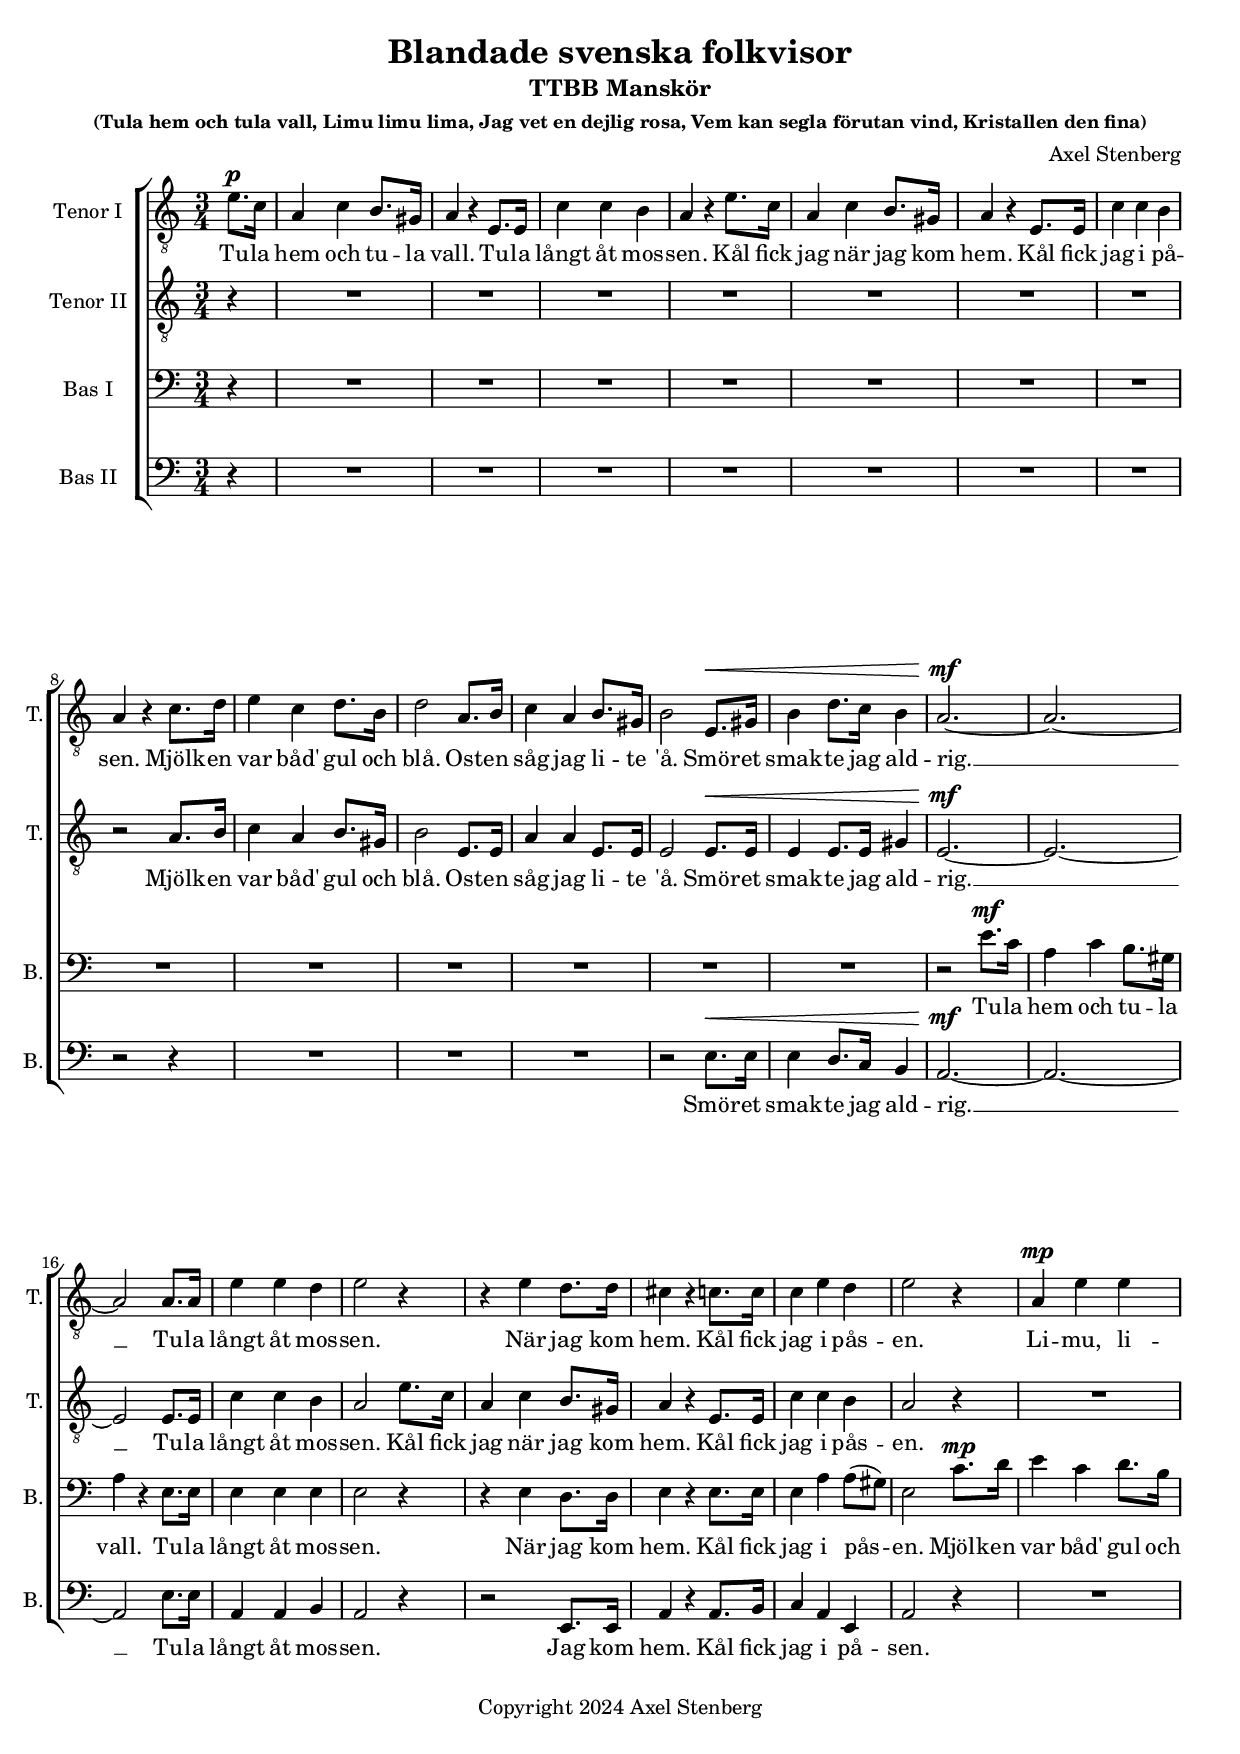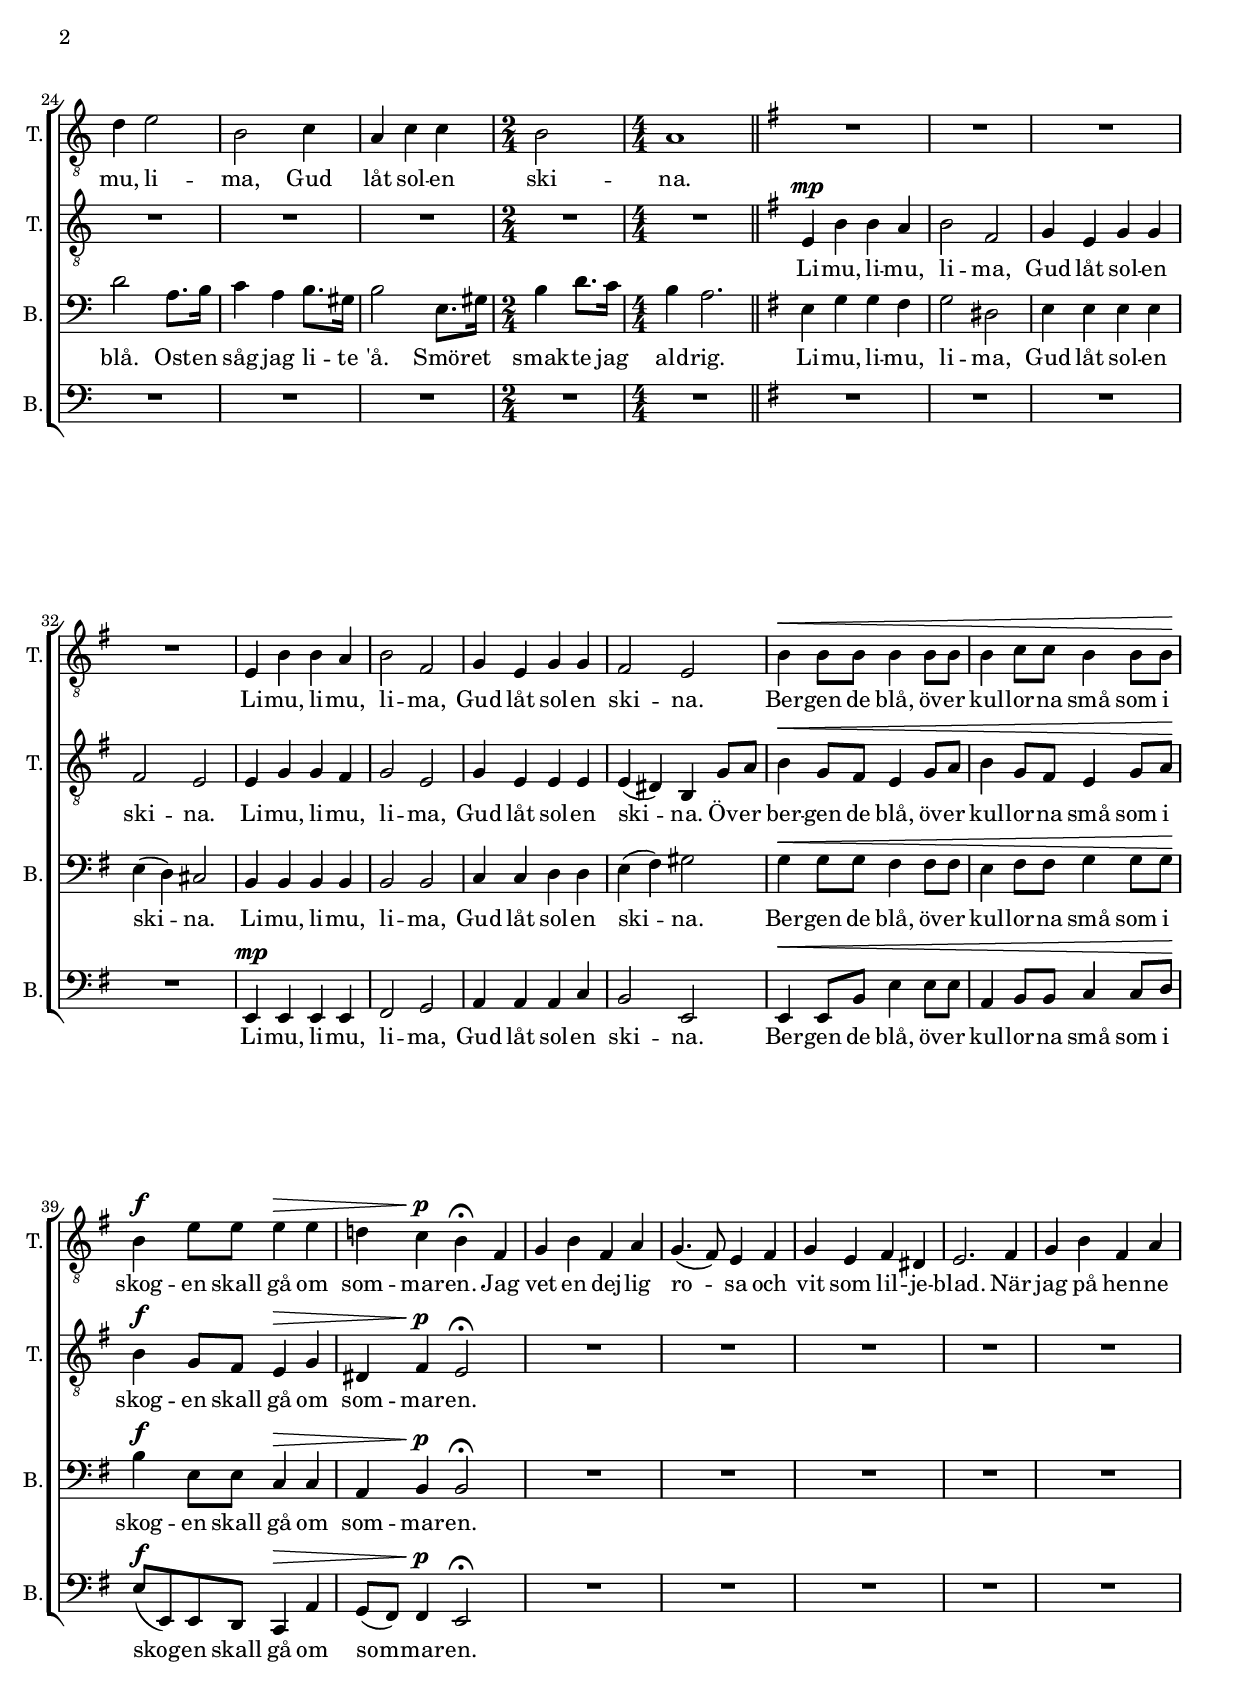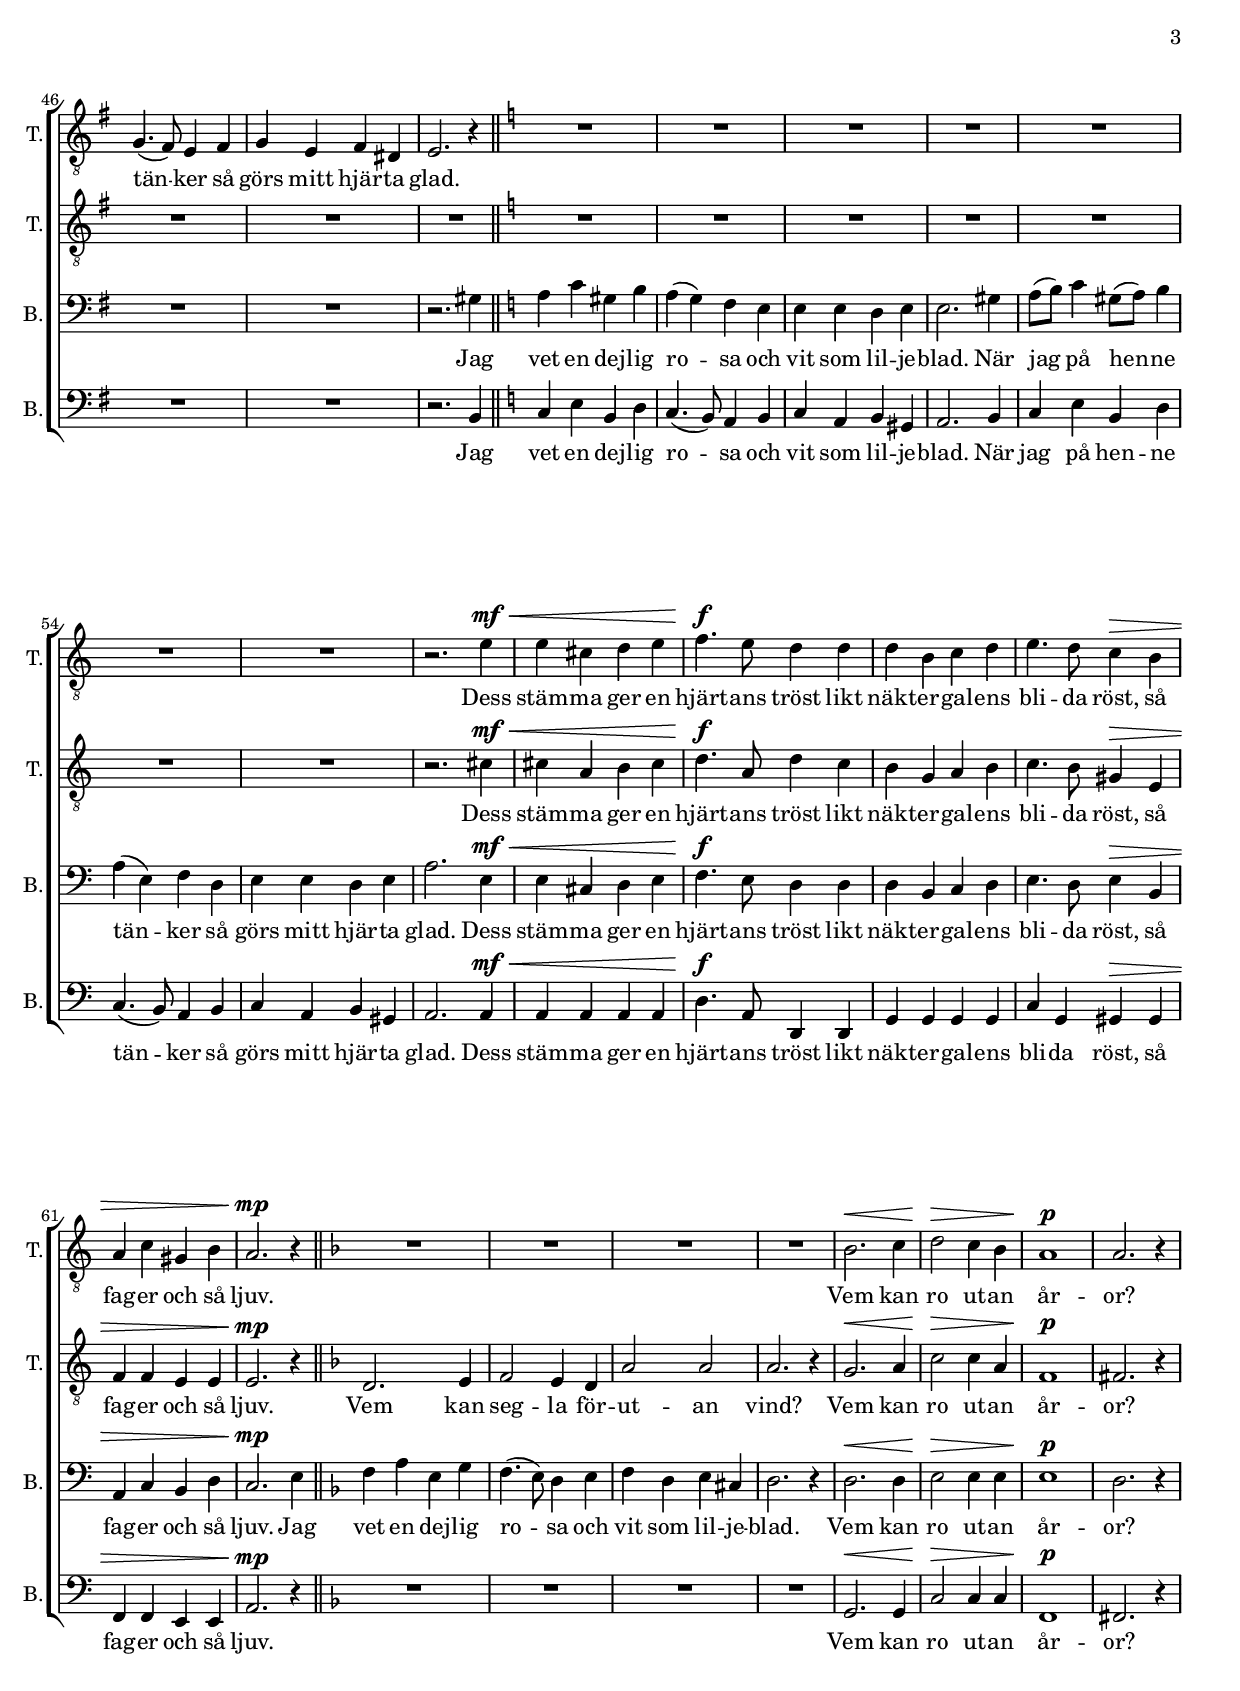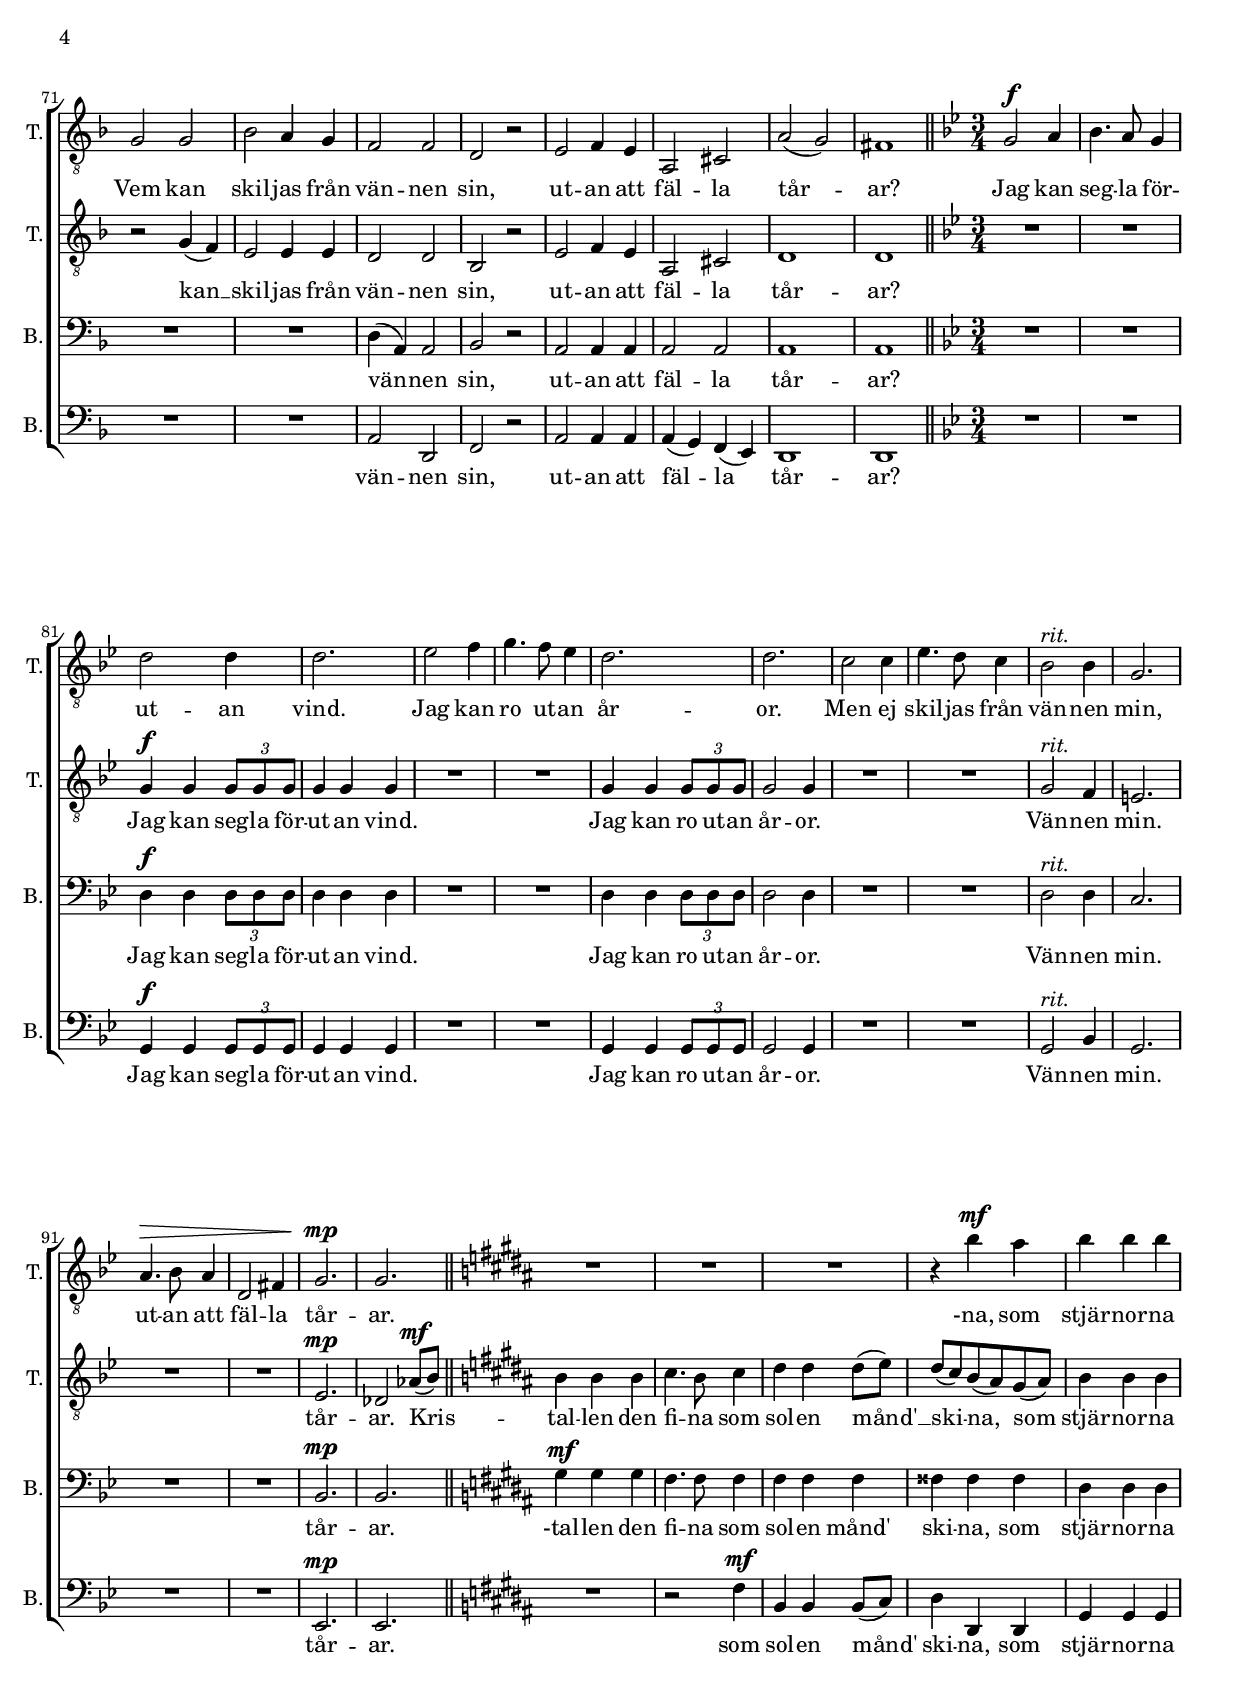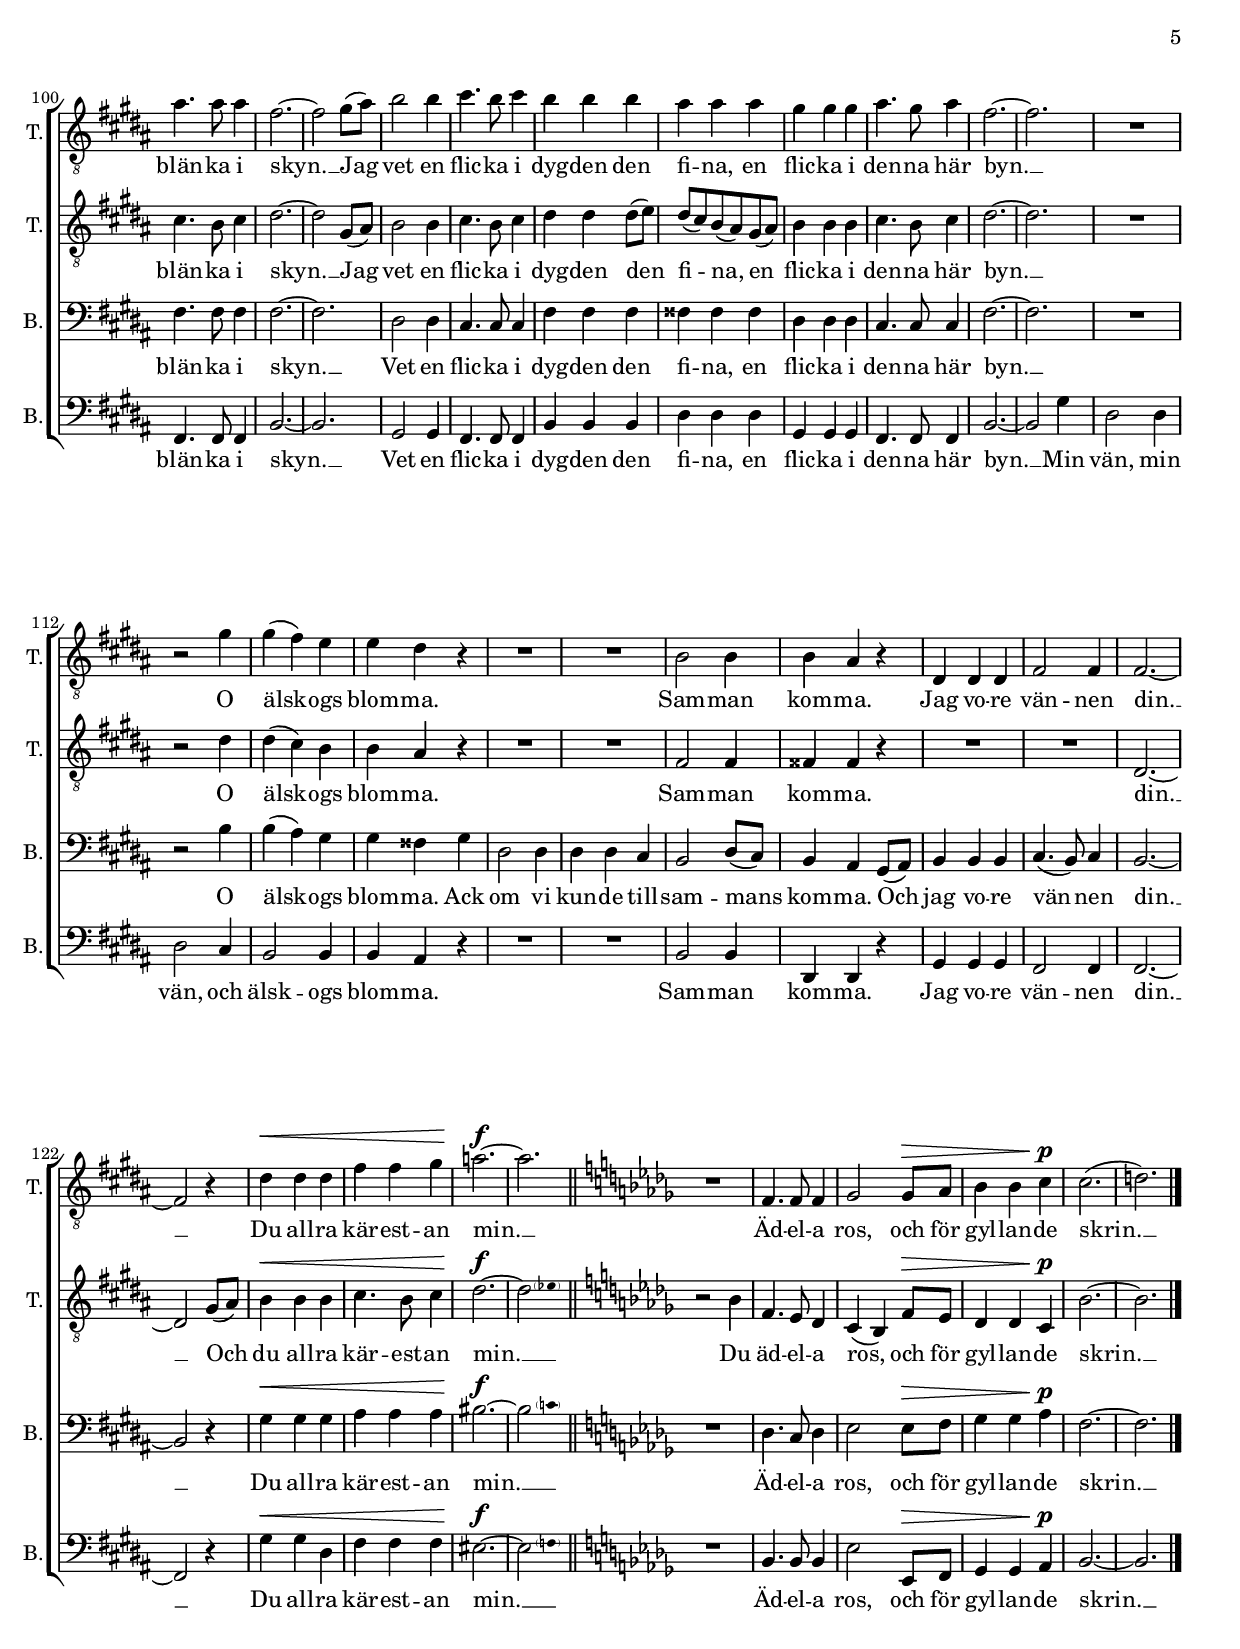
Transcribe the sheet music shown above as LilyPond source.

\version "2.24.0"

#(set-global-staff-size 18)
\paper {
  top-system-spacing.basic-distance = #10
  score-system-spacing.basic-distance = #20
  system-system-spacing.basic-distance = #20
  last-bottom-spacing.basic-distance = #10
}

\header {
    % The following fields are centered
    title = "Blandade svenska folkvisor"
    subtitle = "TTBB Manskör"
	subsubtitle = "(Tula hem och tula vall, Limu limu lima, Jag vet en dejlig rosa, Vem kan segla förutan vind, Kristallen den fina)"

    arranger = "Axel Stenberg"

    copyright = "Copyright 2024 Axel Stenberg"
  }

global = {
  \numericTimeSignature
  \key a \minor
  \time 3/4
  \partial 4 s4
  s2.*26
  \time 2/4
  s2
  \time 4/4
  s1
  \bar "||"
  \key e \minor
  s1*11
  s2
  s2
  \fermata
  s1*8
  \bar "||"
  \key a \minor
  s1*14
  \bar "||"
  \key d \minor
  s1*16
  \time 3/4
  \key g \minor
  \bar "||"
  s2.*10
  s2.*6^\markup{\italic rit.}
  \key gis \minor
  \bar "||"
  s2.*32
  \key bes \minor
  \bar "||"
  s2.*6
  \fine
}

tenorOneMusic = \relative {
	% tula solo
	\partial 4 e'8.^\p c16 |
	a4 c b8. gis16 | a4 r4 e8. e16 |
	c'4 c b | a4 r4 e'8. c16 |
	a4 c b8. gis16 | a4 r4 e8. e16 |
	c'4 c b | a4 r4 
	
	% tula duo
	c8. d16 |
	e4 c d8. b16 | d2 a8. b16 |
	c4 a b8. gis16 | b2 e,8.^\< gis16 |
	b4 d8. c16 b4 | 
	
	% tula alla
	a2.^\mf~2.~2
	a8. a16 | e'4 e d | e2 r4 | r4 e d8. d16 | cis4 r c8. c16 | c4 e d | e2

	% tula/limu
	r4 | a,^\mp e' e d e2 b2 c4 a c c b2 a1

	% limu duo/alla
	R1*4 
	e4 b' b a b2 fis2 | g4 e g g fis2 e2
	b'4^\< b8 b b4 b8 b | b4 c8 c b4 b8 b | b4^\f e8 e e4^\> e | d! c^\p b4

	% dejlig solo
	fis4 g b fis a g4.( fis8) e4 fis g e fis dis e2.
	fis4 g b fis a g4.( fis8) e4 fis g e fis dis e2. r4

	% dejlig duo
	R1*7 r2.

	% dejlig alla
	e'4^\mf^\< e cis d e f4.^\f e8 d4 d d b c d e4. d8 c4^\> b a c gis b a2.^\mp 
	
	% dejlig / segla
	r4 R1*4
	bes2.^\< c4 d2^\> c4 bes a1^\p a2. r4
	g2 g bes a4 g f2 f d r
	e f4 e a,2 cis a'2( g) fis1

	% segla
	g2^\f a4 bes4. a8 g4 d'2 d4 d2.
	es2 f4 g4. f8 es4 d2. d
	c2 c4 es4. d8 c4 bes2 bes4 g2.
	a4.^\> bes8 a4 d,2 fis4 g2.^\mp g

	% kristallen
	R2.*3 r4
	b'4^\mf ais b b b ais4. ais8 ais4 fis2.~2
	gis8( ais) b2 b4 cis4. b8 cis4 b b b ais ais 
	ais gis4 gis gis ais4. gis8 ais4 fis2.~2.

	R2. r2 gis4 gis( fis) e e dis
	r4 R2.*2 b2 b4 b4 ais

	r4 dis,4 dis dis fis2 fis4 fis2.~2
	r4 dis'4^\< dis dis fis fis gis a!2.^\f~2.
	R2.

	f,4. f8 f4 ges2 ges8^\> as bes4 bes c^\p c2.( d)
}
tenorOneWords = \lyricmode {
  Tu -- la hem och tu -- la vall.
  Tu -- la långt åt mos -- sen.
  Kål fick jag när jag kom hem.
  Kål fick jag i på -- sen.

  Mjölk -- en var båd' gul och blå.
  Ost -- en såg jag li -- te 'å.
  Smör -- et smak -- te jag ald -- rig. __

  Tu -- la långt åt mos -- sen.
  När jag kom hem.
  Kål fick jag i pås -- en.

  Li -- mu, li -- mu, li -- ma,
  Gud låt sol -- en ski -- na.
  
  Li -- mu, li -- mu, li -- ma,
  Gud låt sol -- en ski -- na.

  Ber -- gen de blå, 
  öv -- er kul -- lor -- na små 
  som i skog -- en skall gå 
  om som -- mar -- en.

  Jag vet en dej -- lig ro -- sa
  och vit som lil -- je -- blad.
  När jag på hen -- ne tän -- ker 
  så görs mitt hjär -- ta glad.

  Dess stäm -- ma ger en hjärt -- ans tröst
  likt näkt -- er -- gal -- ens bli -- da röst,
  så fag -- er och så ljuv.

  Vem kan ro ut -- an år -- or?
  Vem kan skil -- jas från vän -- nen sin,
  ut -- an att fäl -- la tår -- ar?

  Jag kan seg -- la för -- ut -- an vind.
  Jag kan ro ut -- an år -- or.
  Men ej skil -- jas från vän -- nen min,
  ut -- an att fäl -- la tår -- ar.

  -na, som stjär -- nor -- na blän -- ka i skyn. __
  Jag vet en flic -- ka i dyg -- den den fi -- na,
  en flic -- ka i den -- na här byn. __

  O älsk -- ogs blom -- ma.
  Sam -- man kom -- ma.
  Jag vo -- re vän -- nen din. __
  Du all -- ra kär -- est -- an min. __ 

  Äd -- el -- a ros, och för gyl -- lan -- de skrin. __
}

tenorTwoMusic = \relative {
	% tula solo
	\partial 4 r4
	R2.*7 r2

	% tula duo
	a8. b16 |
	c4 a b8. gis16 | b2 e,8. e16 |
	a4 a e8. e16 | e2 e8.^\< e16 |
	e4 e8. e16 gis4 | e2.^\mf~2.~2

	% tula alla
	e8. e16 | c'4 c b | a2 e'8. c16 | a4 c b8. gis16 | a4 r e8. e16 | c'4 c b | a2

	% tula/limu
	r4 R2.*4 R2 R1
	
	% limu duo/alla
	e4^\mp b' b a b2 fis2 | g4 e g g fis2 e2
	e4 g g fis g2 e2 | g4 e e e e( dis) b4 
	g'8 a | b4^\< g8 fis e4 g8 a | b4 g8 fis e4 g8 a | b4^\f g8 fis e4^\> g | dis fis^\p e2

	% dejlig solo
	R1*8

	% dejlig duo
	R1*7 r2.

	% dejlig alla
	cis'4^\mf^\< cis a b cis d4.^\f a8 d4 c b g a b c4. b8 gis4^\> e f f e e | e2.^\mp

	% dejlig / segla
	r4 d2. e4 f2 e4 d a'2 a a2. r4
	g2.^\< a4 c2^\> c4 a f1^\p fis!2. r4
	r2 g4( f) e2 e4 e d2 d bes r
	e f4 e a,2 cis d1 d

	% segla
	R2.*2
	g4^\f g \tuplet 3/2 {g8 g g} g4 g g
	R2.*2
	g4 g \tuplet 3/2 {g8 g g} g2 g4
	R2.*2
	g2 f4 e2. 
	R2.*2 
	es2.^\mp des2

	% kristallen
	as'8(^\mf bes) b4 b b cis4. b8 cis4 dis dis dis8( e) dis( cis) b( ais) 
	gis( ais) b4 b b cis4. b8 cis 4 dis2.~2
	gis,8( ais) b2 b4 cis4. b8 cis4 dis dis dis8( e) dis( cis) b( ais) 
	gis( ais) b4 b b cis4. b8 cis 4 dis2.~2.

	R2. r2 dis4 dis( cis) b b ais
	r4 R2.*2 fis2 fis4 fisis4 fisis

	r4 R2.*2 dis2.~2
	gis8( ais) b4^\< b b cis4. b8 cis4 dis2.^\f~2
	\grace {
		\once \hide Stem
		\parenthesize es4
	}s4
	r2 
	bes4 f4. es8 des4 c( bes)
	f'8^\> es des4 des c^\p bes'2.~2.
	
}
tenorTwoWords = \lyricmode {
  Mjölk -- en var båd' gul och blå.
  Ost -- en såg jag li -- te 'å.
  Smör -- et smak -- te jag ald -- rig. __

  Tu -- la långt åt mos -- sen.
  Kål fick jag när jag kom hem.
  Kål fick jag i pås -- en.

  Li -- mu, li -- mu, li -- ma,
  Gud låt sol -- en ski -- na.
  
  Li -- mu, li -- mu, li -- ma,
  Gud låt sol -- en ski -- na.

  Öv -- er ber -- gen de blå, 
  öv -- er kul -- lor -- na små 
  som i skog -- en skall gå 
  om som -- mar -- en.

%   Jag vet en dej -- lig ro -- sa
%   och vit som lil -- je -- blad.
%   När jag på hen -- ne tän -- ker 
%   så görs mitt hjär -- ta glad.

  Dess stäm -- ma ger en hjärt -- ans tröst
  likt näkt -- er -- gal -- ens bli -- da röst,
  så fag -- er och så ljuv.

  Vem kan seg -- la för -- ut -- an vind?
  Vem kan ro ut -- an år -- or?
  kan __ skil -- jas från vän -- nen sin,
  ut -- an att fäl -- la tår -- ar?

  Jag kan seg -- la för -- ut -- an vind.
  Jag kan ro ut -- an år -- or.
  Vän -- nen min.
  tår -- ar.

  Kris -- tal -- len den fi -- na som sol -- en månd' __ ski -- na, 
  som stjär -- nor -- na blän -- ka i skyn. __
  Jag vet en flic -- ka i dyg -- den den fi -- na,
  en flic -- ka i den -- na här byn. __

  O älsk -- ogs blom -- ma.
  Sam -- man kom -- ma.
  din. __
  Och du all -- ra kär -- est -- an min. __ 

  Du äd -- el -- a ros, och för gyl -- lan -- de skrin. __
}

bassOneMusic = \relative {
	% tula solo & duo
	\partial 4 r4
	R2.*13 | 
	
	% tula alla
	r2 e'8.^\mf c16 |
	a4 c b8. gis16 | a4 r4 
	e8. e16 | e4 e e | e2 r4 | r4 e d8. d16 | e4 r e8. e16 | e4 a a8( gis) e2

	% tula/limu
	c'8.^\mp d16 |
	e4 c d8. b16 | d2 a8. b16 |
	c4 a b8. gis16 | b2 e,8. gis16 |
	b4 d8. c16 b4 | a2. |

	% limu duo/alla
	e4 g g fis g2 dis2 | e4 e e e e( d) cis2
	b4 b b b b2 b2 c4 c d d e( fis) gis2
	g4^\< g8 g fis4 fis8 fis | e4 fis8 fis g4 g8 g | b4^\f e,8 e c4^\> c | a b^\p b2

	% dejlig solo
	R1*7 r2.

	% dejlig duo
	gis'4 a c gis b a( g) f e e e d e e2.
	gis4 a8( b) c4 gis8( a) b4 a( e) f d e e d e a2.

	% dejlig alla
	e4^\mf^\< e cis d e f4.^\f e8 d4 d d b c d e4. d8 e4^\> b a c b d c2.^\mp

	% dejlig / segla
	e4 f a e g f4.( e8) d4 e f d e cis d2. r4
	d2.^\< d4 e2^\> e4 e e1^\p d2. r4
	R1*2 d4( a) a2 bes r
	a a4 a a2 a a1 a

	% segla
	R2.*2
	d4^\f d \tuplet 3/2 {d8 d d} d4 d d
	R2.*2
	d4 d \tuplet 3/2 {d8 d d} d2 d4
	R2.*2
	d2 d4 c2. R2.*2 bes2.^\mp bes2.

	% kristallen
	gis'4^\mf gis gis fis4. fis8 fis4 fis fis fis fisis fisis 
	fisis dis dis dis fis4. fis8 fis4 fis2.~2.
	dis2 dis4 cis4. cis8 cis4 fis fis fis fisis fisis 
	fisis dis dis dis cis4. cis8 cis4 fis2.~2.

	R2. r2 b4 b( ais) gis gis fisis
	gis4 dis2 dis4 dis dis cis b2 dis8( cis) b4 ais4
	
	gis8( ais) b4 b b cis4.( b8) cis4 b2.~2
	r4 gis'4^\< gis gis ais ais ais bis!2.^\f~2
	\grace {
		\once \hide Stem
		\parenthesize c4
	} s4
	R2.
	des,4. c8 des4 es2
	es8^\> f ges4 ges as^\p f2.~2.

}
bassOneWords = \lyricmode {

  Tu -- la hem och tu -- la vall.
  Tu -- la långt åt mos -- sen.
  När jag kom hem.
  Kål fick jag i pås -- en.

  Mjölk -- en var båd' gul och blå.
  Ost -- en såg jag li -- te 'å.
  Smör -- et smak -- te jag ald -- rig.

  Li -- mu, li -- mu, li -- ma,
  Gud låt sol -- en ski -- na.
  
  Li -- mu, li -- mu, li -- ma,
  Gud låt sol -- en ski -- na.

  Ber -- gen de blå, 
  öv -- er kul -- lor -- na små 
  som i skog -- en skall gå 
  om som -- mar -- en.

  Jag vet en dej -- lig ro -- sa
  och vit som lil -- je -- blad.
  När jag på hen -- ne tän -- ker 
  så görs mitt hjär -- ta glad.

  Dess stäm -- ma ger en hjärt -- ans tröst
  likt näkt -- er -- gal -- ens bli -- da röst,
  så fag -- er och så ljuv.

  Jag vet en dej -- lig ro -- sa
  och vit som lil -- je -- blad.

  Vem kan ro ut -- an år -- or?
  vän -- nen sin,
  ut -- an att fäl -- la tår -- ar?

  Jag kan seg -- la för -- ut -- an vind.
  Jag kan ro ut -- an år -- or.
  Vän -- nen min.
  tår -- ar.

  -tal -- len den fi -- na som sol -- en månd' ski -- na, 
  som stjär -- nor -- na blän -- ka i skyn. __
  Vet en flic -- ka i dyg -- den den fi -- na,
  en flic -- ka i den -- na här byn. __

  O älsk -- ogs blom -- ma.
  Ack om vi kun -- de till -- sam -- mans kom -- ma.
  Och jag vo -- re vän -- nen din. __
  Du all -- ra kär -- est -- an min. __ 

  Äd -- el -- a ros, och för gyl -- lan -- de skrin. __
}

bassTwoMusic = \relative {
	% tula solo
	\partial 4 r4
	R2.*7 r2

	% tula duo
	r4 R2.*3 | r2 e8.^\< e16 |
	e4 d8. c16 b4 | a2.^\mf~2.~2

	% tula alla
	e'8. e16 | a,4 a b | a2 r4 | r2 e8. e16 | a4 r a8. b16 | c4 a e a2

	% tula/limu
	r4 R2.*4 R2 R1

	% limu duo/alla
	R1*4
	e4^\mp e e e fis2 g | a4 a a c b2 e,2
	e4^\< e8 b' e4 e8 e | a,4 b8 b c4 c8 d | e(^\f e,) e8 d c4^\> a' | g8( fis) fis4^\p e2

	% dejlig solo
	R1*7 r2.

	% dejlig duo
	b'4 c e b d c4.( b8) a4 b c a b gis a2.
	b4 c e b d c4.( b8) a4 b c a b gis a2.

	% dejlig alla
	a4^\mf^\< a a a a d4.^\f a8 d,4 d g g g g c g gis^\> gis f f e e a2.^\mp

	% dejlig / segla
	r4 R1 *4
	g2.^\< g4 c2^\> c4 c f,1^\p fis!2. r4
	R1*2 a2 d,2 f r
	a a4 a a4( g) f( e) d1 d

	% segla
	R2.*2
	g4^\f g \tuplet 3/2 {g8 g g} g4 g g
	R2.*2
	g4 g \tuplet 3/2 {g8 g g} g2 g4
	R2.*2
	g2 bes4 g2. R2.*2 es2.^\mp es2.

	% kristallen
	R2. r2 fis'4^\mf b, b b8( cis) dis4 dis, dis 
	gis gis gis fis4. fis8 fis4 b2.~2.
	gis2 gis4 fis4. fis8 fis4 b b b dis dis 
	dis gis, gis gis fis4. fis8 fis4 b2.~2

	gis'4 dis2 dis4 dis2 cis4 b2 b4 b4 ais4
	r4 R2.*2 b2 b4 dis, dis

	r4 gis4 gis gis fis2 fis4 fis2.~2
	r4 gis'4^\< gis dis fis fis fis eis!2.^\f~2
	\grace {
		\once \hide Stem
		\parenthesize f4
	}s4
	R2.
	bes,4. bes8 bes4 es2 
	es,8^\> f ges4 ges as^\p bes2.~2.
}
bassTwoWords = \lyricmode {
  Smör -- et smak -- te jag ald -- rig. __

  Tu -- la långt åt mos -- sen.
  Jag kom hem.
  Kål fick jag i på -- sen.
  
  Li -- mu, li -- mu, li -- ma,
  Gud låt sol -- en ski -- na.

  Ber -- gen de blå, 
  öv -- er kul -- lor -- na små 
  som i skog -- en skall gå 
  om som -- mar -- en.

  Jag vet en dej -- lig ro -- sa
  och vit som lil -- je -- blad.
  När jag på hen -- ne tän -- ker 
  så görs mitt hjär -- ta glad.

  Dess stäm -- ma ger en hjärt -- ans tröst
  likt näkt -- er -- gal -- ens bli -- da röst,
  så fag -- er och så ljuv.

  Vem kan ro ut -- an år -- or?
  vän -- nen sin,
  ut -- an att fäl -- la tår -- ar?

  Jag kan seg -- la för -- ut -- an vind.
  Jag kan ro ut -- an år -- or.
  Vän -- nen min.
  tår -- ar.

  som sol -- en månd' ski -- na, 
  som stjär -- nor -- na blän -- ka i skyn. __
  Vet en flic -- ka i dyg -- den den fi -- na,
  en flic -- ka i den -- na här byn. __

  Min vän, min vän,
  och älsk -- ogs blom -- ma.
  Sam -- man kom -- ma.
  Jag vo -- re vän -- nen din. __
  Du all -- ra kär -- est -- an min. __ 

  Äd -- el -- a ros, och för gyl -- lan -- de skrin. __
}


\score {
  <<
    \new ChoirStaff <<
      \new Staff \with {
		instrumentName = "Tenor I"
		shortInstrumentName = "T."
	  }<<
        \clef "treble_8"
        \new Voice = "tenorOnes" <<
          \global
          \tenorOneMusic
        >>
        \new Lyrics \lyricsto "tenorOnes" \tenorOneWords
      >>
      \new Staff \with {
		instrumentName = "Tenor II"
		shortInstrumentName = "T."
	  }<<
        \clef "treble_8"
        \new Voice = "tenorTwos" <<
          \global
          \tenorTwoMusic
        >>
        \new Lyrics \lyricsto "tenorTwos" \tenorTwoWords
      >>
      \new Staff \with {
		instrumentName = "Bas I"
		shortInstrumentName = "B."
	  }<<
        \clef "bass"
        \new Voice = "bassOnes" <<
          \global
          \bassOneMusic
        >>
        \new Lyrics \lyricsto "bassOnes" \bassOneWords
      >>
      \new Staff \with {
		instrumentName = "Bas II"
		shortInstrumentName = "B."
	  }<<
        \clef "bass"
        \new Voice = "bassTwos" <<
          \global
          \bassTwoMusic
        >>
        \new Lyrics \lyricsto "bassTwos" \bassTwoWords
      >>
    >>
    % \new PianoStaff <<
    %   \new Staff \with {
    %   \magnifyStaff #5/7
    % } <<
    %     \clef "treble_8"
	% 	\set Staff.printPartCombineTexts = ##f
    %     \partCombine
    %     << \global \tenorOneMusic >>
    %     << \global \tenorTwoMusic >>
    %   >>
    %   \new Staff \with {
    %   \magnifyStaff #5/7
    % }<<
    %     \clef "bass"
	% 	\set Staff.printPartCombineTexts = ##f
    %     \partCombine
    %     << \global \bassOneMusic >>
    %     << \global \bassTwoMusic >>
    %   >>
    % >>
  >>
  \layout { }
  \midi { }
}